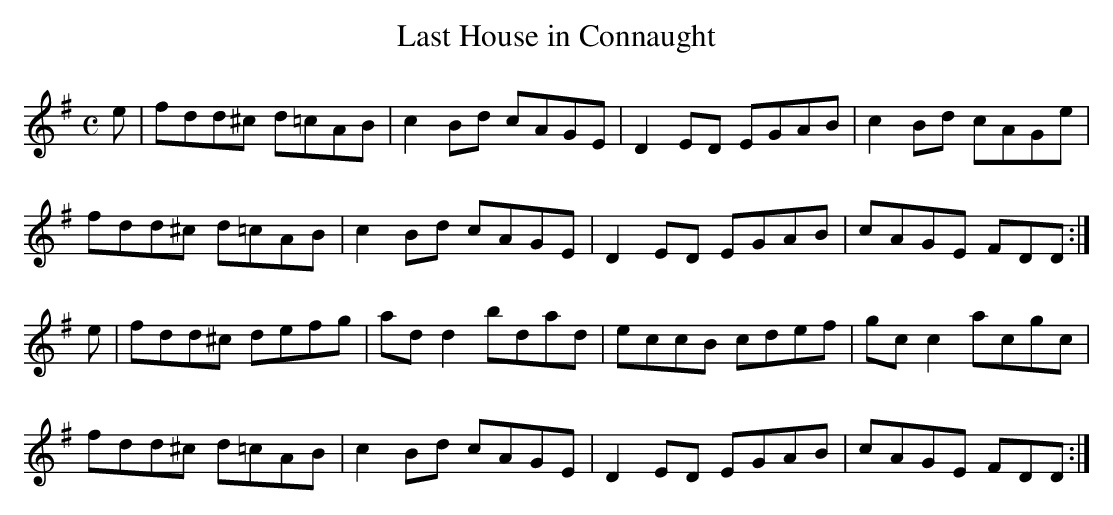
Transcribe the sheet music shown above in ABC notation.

X:1
T:Last House in Connaught
M:C
L:1/8
K:D Mixolydian
e|fdd^c d=cAB|c2Bd cAGE|D2ED EGAB|c2Bd cAGe|!
fdd^c d=cAB|c2Bd cAGE|D2ED EGAB|cAGE FDD:|!
e|fdd^c defg|add2 bdad|eccB cdef|gcc2 acgc|!
fdd^c d=cAB|c2Bd cAGE|D2ED EGAB|cAGE FDD:|!
